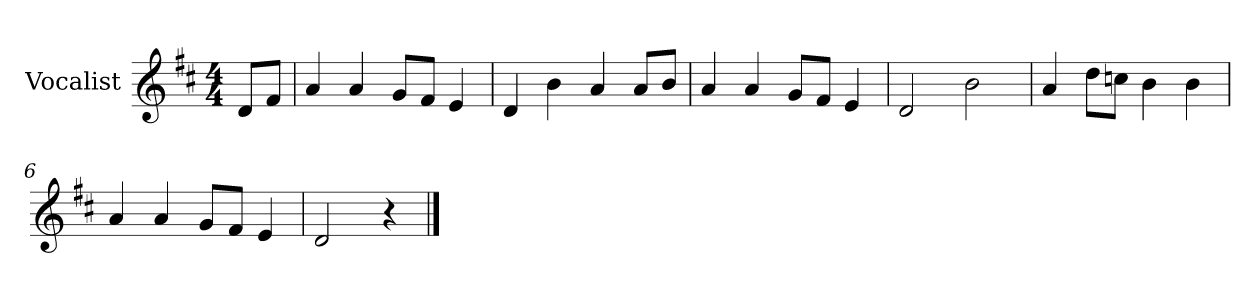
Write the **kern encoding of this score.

**kern
*part1
*staff1
*I"Vocalist
*k[f#c#]
*D:
*M4/4
=
8dL
8f#J
=1
4a
4a
8gL
8f#J
4e
=2
4d
4b
4a
8aL
8bJ
=3
4a
4a
8gL
8f#J
4e
=4
2d
2b
=5
4a
8ddL
8ccnJ
4b
4b
=6
4a
4a
8gL
8f#J
4e
=7
2d
4r
==
*-
